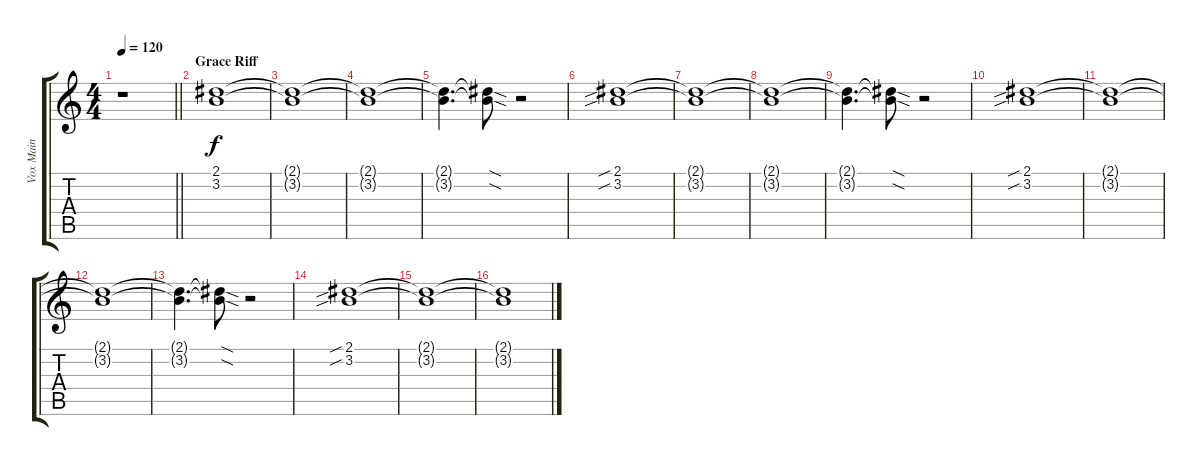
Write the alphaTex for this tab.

\track ("Vox Main" "Vox Main") {instrument electricbasspick}
\staff {score tabs}
\tuning (Db4 Ab3 E3 B2 Gb2 B1) {hide}
\ts (4 4)
\tempo 120
\clef g2
\barLineRight lightlight
\ks c
r.1{dy f} |
\section ("" "Grace Riff")
(2.1 3.2).1 |
(2.1{t} 3.2{t}).1 |
(2.1{t} 3.2{t}).1 |
(2.1{t} 3.2{t}).4{d} (2.1{sod t} 3.2{sod t}).8 r.2 |
(2.1{sib} 3.2{sib}).1 |
(2.1{t} 3.2{t}).1 |
(2.1{t} 3.2{t}).1 |
(2.1{t} 3.2{t}).4{d} (2.1{sod t} 3.2{sod t}).8 r.2 |
(2.1{sib} 3.2{sib}).1 |
(2.1{t} 3.2{t}).1 |
(2.1{t} 3.2{t}).1 |
(2.1{t} 3.2{t}).4{d} (2.1{sod t} 3.2{sod t}).8 r.2 |
(2.1{sib} 3.2{sib}).1 |
(2.1{t} 3.2{t}).1 |
(2.1{t} 3.2{t}).1
